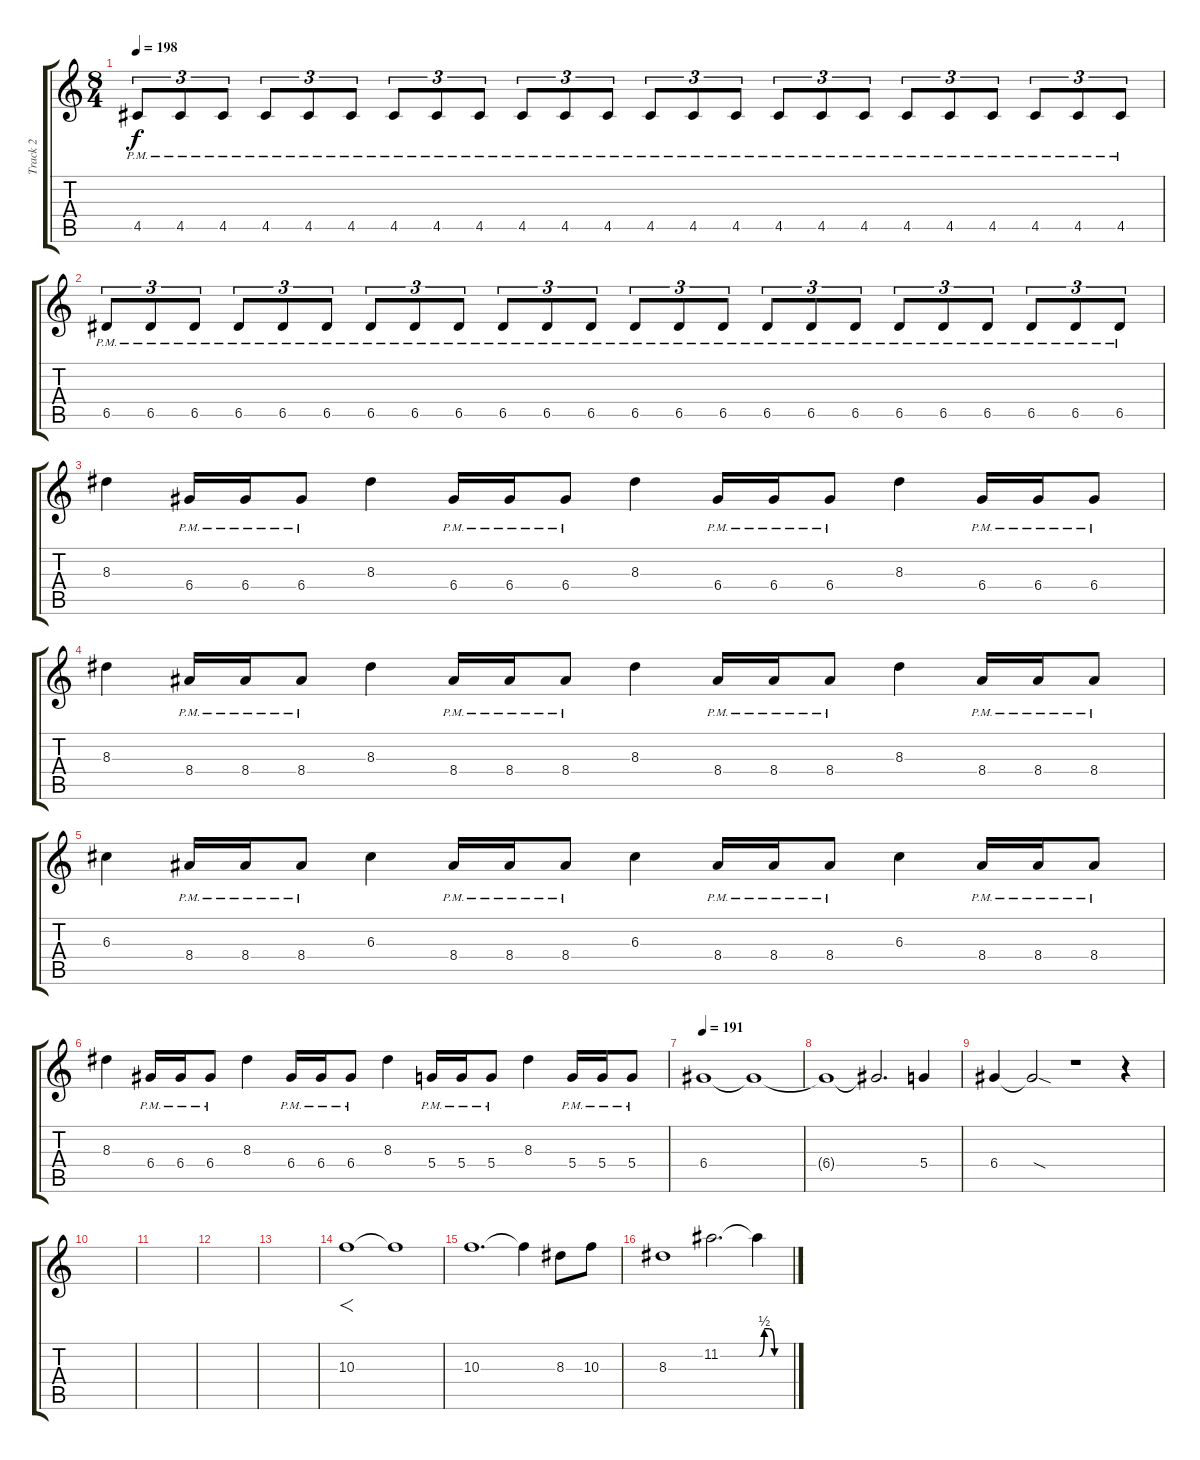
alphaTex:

\track ("Track 2" "Track 2") {instrument distortionguitar}
\staff {score tabs}
\tuning (E4 B3 G3 D3 A2 E2) {hide}
\ts (8 4)
\tempo 198
\clef g2
\ks c
4.5{pm}.8{tu (3 2) dy f} 4.5{pm}.8{tu (3 2)} 4.5{pm}.8{tu (3 2)} 4.5{pm}.8{tu (3 2)} 4.5{pm}.8{tu (3 2)} 4.5{pm}.8{tu (3 2)} 4.5{pm}.8{tu (3 2)} 4.5{pm}.8{tu (3 2)} 4.5{pm}.8{tu (3 2)} 4.5{pm}.8{tu (3 2)} 4.5{pm}.8{tu (3 2)} 4.5{pm}.8{tu (3 2)} 4.5{pm}.8{tu (3 2)} 4.5{pm}.8{tu (3 2)} 4.5{pm}.8{tu (3 2)} 4.5{pm}.8{tu (3 2)} 4.5{pm}.8{tu (3 2)} 4.5{pm}.8{tu (3 2)} 4.5{pm}.8{tu (3 2)} 4.5{pm}.8{tu (3 2)} 4.5{pm}.8{tu (3 2)} 4.5{pm}.8{tu (3 2)} 4.5{pm}.8{tu (3 2)} 4.5{pm}.8{tu (3 2)} |
6.5{pm}.8{tu (3 2)} 6.5{pm}.8{tu (3 2)} 6.5{pm}.8{tu (3 2)} 6.5{pm}.8{tu (3 2)} 6.5{pm}.8{tu (3 2)} 6.5{pm}.8{tu (3 2)} 6.5{pm}.8{tu (3 2)} 6.5{pm}.8{tu (3 2)} 6.5{pm}.8{tu (3 2)} 6.5{pm}.8{tu (3 2)} 6.5{pm}.8{tu (3 2)} 6.5{pm}.8{tu (3 2)} 6.5{pm}.8{tu (3 2)} 6.5{pm}.8{tu (3 2)} 6.5{pm}.8{tu (3 2)} 6.5{pm}.8{tu (3 2)} 6.5{pm}.8{tu (3 2)} 6.5{pm}.8{tu (3 2)} 6.5{pm}.8{tu (3 2)} 6.5{pm}.8{tu (3 2)} 6.5{pm}.8{tu (3 2)} 6.5{pm}.8{tu (3 2)} 6.5{pm}.8{tu (3 2)} 6.5{pm}.8{tu (3 2)} |
8.3.4 6.4{pm}.16 6.4{pm}.16 6.4{pm}.8 8.3.4 6.4{pm}.16 6.4{pm}.16 6.4{pm}.8 8.3.4 6.4{pm}.16 6.4{pm}.16 6.4{pm}.8 8.3.4 6.4{pm}.16 6.4{pm}.16 6.4{pm}.8 |
8.3.4 8.4{pm}.16 8.4{pm}.16 8.4{pm}.8 8.3.4 8.4{pm}.16 8.4{pm}.16 8.4{pm}.8 8.3.4 8.4{pm}.16 8.4{pm}.16 8.4{pm}.8 8.3.4 8.4{pm}.16 8.4{pm}.16 8.4{pm}.8 |
6.3.4 8.4{pm}.16 8.4{pm}.16 8.4{pm}.8 6.3.4 8.4{pm}.16 8.4{pm}.16 8.4{pm}.8 6.3.4 8.4{pm}.16 8.4{pm}.16 8.4{pm}.8 6.3.4 8.4{pm}.16 8.4{pm}.16 8.4{pm}.8 |
8.3.4 6.4{pm}.16 6.4{pm}.16 6.4{pm}.8 8.3.4 6.4{pm}.16 6.4{pm}.16 6.4{pm}.8 8.3.4 5.4{pm}.16 5.4{pm}.16 5.4{pm}.8 8.3.4 5.4{pm}.16 5.4{pm}.16 5.4{pm}.8 |
\tempo 191
6.4.1 6.4{t}.1 |
6.4{t}.1 6.4{t}.2{d} 5.4.4 |
6.4.4 6.4{sod t}.2 r.1 r.4 |
|
|
|
|
10.3.1{f} 10.3{t}.1 |
10.3.1{d} 10.3{t}.4 8.3.8 10.3.8 |
8.3.1 11.2.2{d} 11.2{be (custom 0 0 10 2 20 2 30 0 60 0) t}.4
